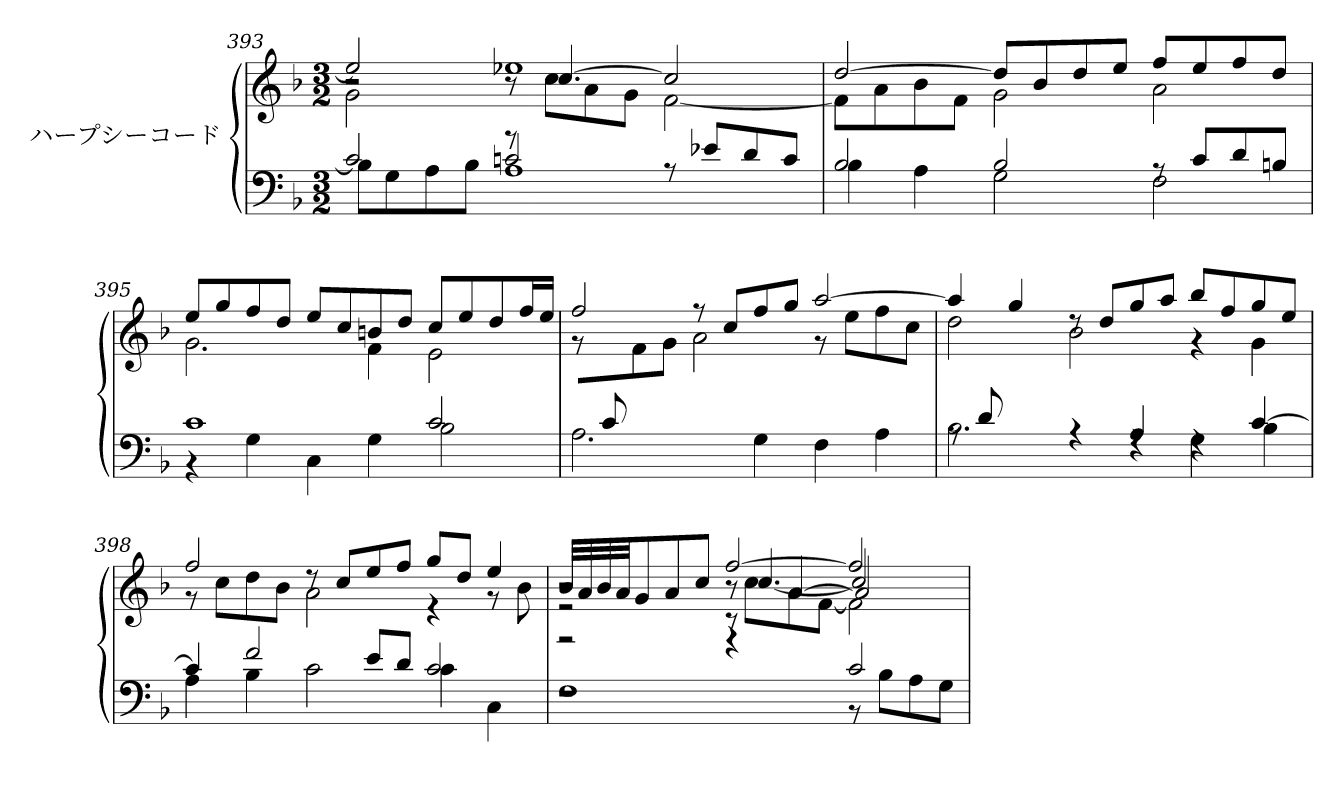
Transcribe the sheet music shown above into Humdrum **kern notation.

**kern	**kern
*part1	*part1
*staff2	*staff1
*I"ハープシーコード	*
*clefF4	*clefG2
*k[b-]	*k[b-]
*M3/2	*M3/2
=393	=393
*^	*^
*	*	*	*^
2c#/]	8B-\L	2ee/]	2g\	2r
.	8G\	.	.	.
.	8A\	.	.	.
.	8B-\J	.	.	.
2cn/	1A	1ee-X	8r	8rF
.	.	.	8cc\L	[4.cc/
.	.	.	8a\	.
.	.	.	8g\J	.
8rA	.	.	[2f\	2cc/]
8e-X/L	.	.	.	.
8d/	.	.	.	.
8c/J	.	.	.	.
*	*	*	*v	*v
!!LO:PB:g=z
=394	=394	=394	=394
2B-/	4B-\	[2dd/	8f\L]
.	.	.	8a\
.	4A\	.	8b-\
.	.	.	8f\J
2B-/	2G\	8dd/L]	2g\
.	.	8b-/	.
.	.	8dd/	.
.	.	8ee/J	.
8rA	2F\	8ff/L	2a\
8c/L	.	8ee/	.
8d/	.	8ff/	.
8Bn/J	.	8dd/J	.
=395	=395	=395	=395
1c	4r	8ee/L	2.g\
.	.	8gg/	.
.	4G\	8ff/	.
.	.	8dd/J	.
.	4C\	8ee/L	.
.	.	8cc/	.
.	4G\	8bn/	4f\
.	.	8dd/J	.
2c/	2B-\	8cc/L	2e\
.	.	8ee/	.
.	.	8dd/	.
.	.	16ff/L	.
.	.	16ee/JJ	.
=396	=396	=396	=396
8ryy	2.A\	2ff/	8rg
8c/L	.	.	8ryy
1ryy	.	.	8f\
.	.	.	8g\J
.	.	8r	2a\
.	.	8cc/L	.
.	4G\	8ff/	.
.	.	8gg/J	.
.	4F\	[2aa/	8r
.	.	.	8ee\L
4ryy	4A\	.	8ff\
.	.	.	8cc\J
!!LO:LB:g=z
=397	=397	=397	=397
*	*	*	*^
8rA	2.B-\	4aa/]	2dd\	4ryy
8d/L	.	.	.	.
4ryy	.	4gg/	.	8g\
.	.	.	.	8a\J
4rA	.	8rdd	2b-\	1ryy
.	.	8dd/L	.	.
4A/	4rF	8gg/	.	.
.	.	8aa/J	.	.
4rF	4G\	8bb-/L	4r	.
.	.	8ff/	.	.
[4c/	4B-\	8gg/	4g\	.
.	.	8ee/J	.	.
*	*	*	*v	*v
=398	=398	=398	=398
4c/]	4A\	2ff/	8r
.	.	.	8cc\L
2f/	4B-\	.	8dd\
.	.	.	8b-\J
.	2c\	8rdd	2a\
.	.	8cc/L	.
8e/L	.	8ee/	.
8d/J	.	8ff/J	.
2c/	4c\	8gg/L	4r
.	.	8dd/J	.
.	4C\	4ee/	8r
.	.	.	8b-\
!!LO:LB:g=z
=399	=399	=399	=399
*	*	*^	*^
1F	1rF	32b-/LLL	2r	2rF	2re
.	.	32a/	.	.	.
.	.	32b-/	.	.	.
.	.	32a/JJ	.	.	.
.	.	8g/	.	.	.
.	.	8a/	.	.	.
.	.	8cc/J	.	.	.
.	.	[2ff/	8r	4rF	8rc
.	.	.	[4.cc/	.	8cc\L
.	.	.	.	[4a/	8a\
.	.	.	.	.	[8f\J
2c/	8r	2ff/]	2cc/]	2a/]	2f\]
.	8B-\L	.	.	.	.
.	8A\	.	.	.	.
.	8G\J	.	.	.	.
*v	*v	*	*	*	*
*	*v	*v	*v	*v
=	=
*-	*-
